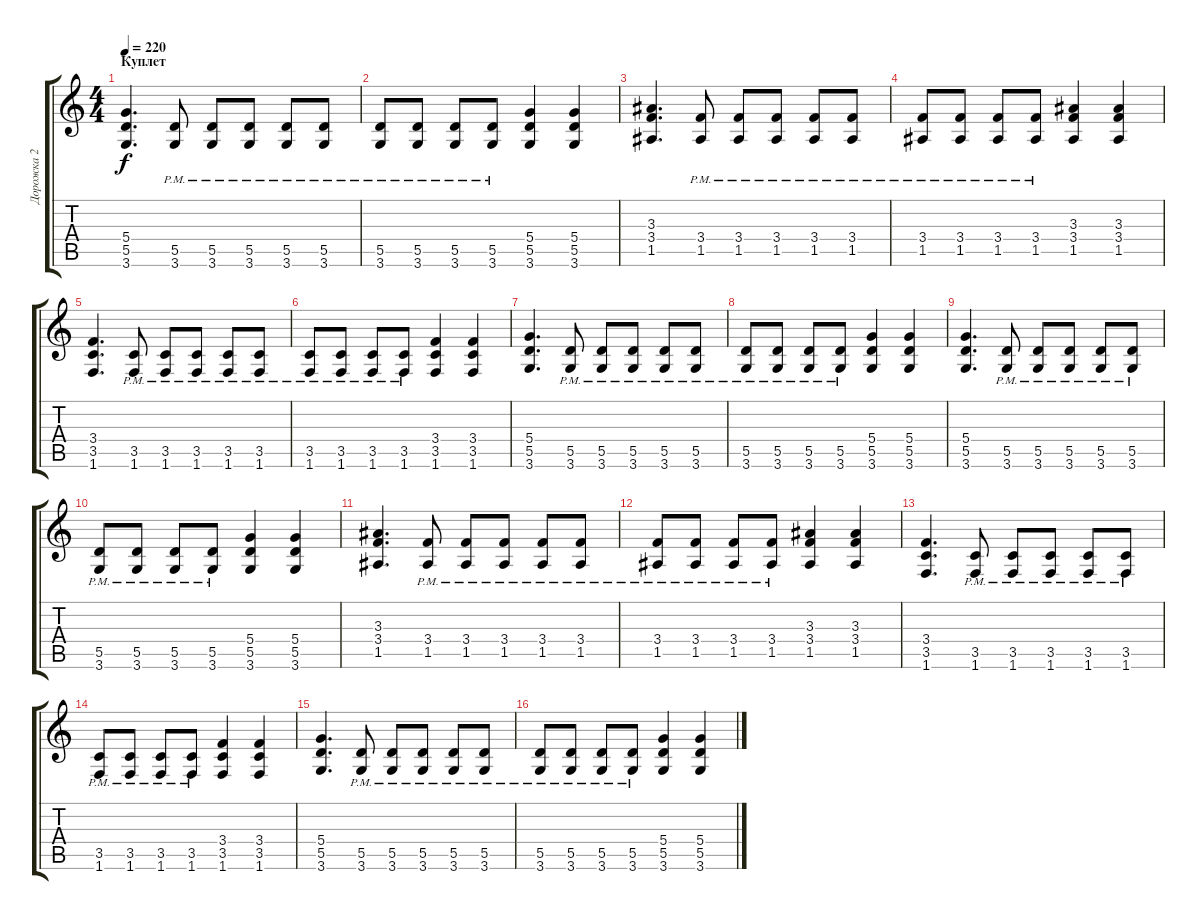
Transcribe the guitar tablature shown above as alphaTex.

\track ("Дорожка 2" "Дорожка 2") {instrument distortionguitar}
\staff {score tabs}
\tuning (E4 B3 G3 D3 A2 E2) {hide}
\ts (4 4)
\section ("" "Куплет")
\tempo 220
\clef g2
\ks c
(5.4 5.5 3.6).4{d dy f} (5.5{pm} 3.6{pm}).8 (5.5{pm} 3.6{pm}).8 (5.5{pm} 3.6{pm}).8 (5.5{pm} 3.6{pm}).8 (5.5{pm} 3.6{pm}).8 |
(5.5{pm} 3.6{pm}).8 (5.5{pm} 3.6{pm}).8 (5.5{pm} 3.6{pm}).8 (5.5{pm} 3.6{pm}).8 (5.4 5.5 3.6).4 (5.4 5.5 3.6).4 |
(3.3 3.4 1.5).4{d} (3.4{pm} 1.5{pm}).8 (3.4{pm} 1.5{pm}).8 (3.4{pm} 1.5{pm}).8 (3.4{pm} 1.5{pm}).8 (3.4{pm} 1.5{pm}).8 |
(3.4{pm} 1.5{pm}).8 (3.4{pm} 1.5{pm}).8 (3.4{pm} 1.5{pm}).8 (3.4{pm} 1.5{pm}).8 (3.3 3.4 1.5).4 (3.3 3.4 1.5).4 |
(3.4 3.5 1.6).4{d} (3.5{pm} 1.6{pm}).8 (3.5{pm} 1.6{pm}).8 (3.5{pm} 1.6{pm}).8 (3.5{pm} 1.6{pm}).8 (3.5{pm} 1.6{pm}).8 |
(3.5{pm} 1.6{pm}).8 (3.5{pm} 1.6{pm}).8 (3.5{pm} 1.6{pm}).8 (3.5{pm} 1.6{pm}).8 (3.4 3.5 1.6).4 (3.4 3.5 1.6).4 |
(5.4 5.5 3.6).4{d} (5.5{pm} 3.6{pm}).8 (5.5{pm} 3.6{pm}).8 (5.5{pm} 3.6{pm}).8 (5.5{pm} 3.6{pm}).8 (5.5{pm} 3.6{pm}).8 |
(5.5{pm} 3.6{pm}).8 (5.5{pm} 3.6{pm}).8 (5.5{pm} 3.6{pm}).8 (5.5{pm} 3.6{pm}).8 (5.4 5.5 3.6).4 (5.4 5.5 3.6).4 |
(5.4 5.5 3.6).4{d} (5.5{pm} 3.6{pm}).8 (5.5{pm} 3.6{pm}).8 (5.5{pm} 3.6{pm}).8 (5.5{pm} 3.6{pm}).8 (5.5{pm} 3.6{pm}).8 |
(5.5{pm} 3.6{pm}).8 (5.5{pm} 3.6{pm}).8 (5.5{pm} 3.6{pm}).8 (5.5{pm} 3.6{pm}).8 (5.4 5.5 3.6).4 (5.4 5.5 3.6).4 |
(3.3 3.4 1.5).4{d} (3.4{pm} 1.5{pm}).8 (3.4{pm} 1.5{pm}).8 (3.4{pm} 1.5{pm}).8 (3.4{pm} 1.5{pm}).8 (3.4{pm} 1.5{pm}).8 |
(3.4{pm} 1.5{pm}).8 (3.4{pm} 1.5{pm}).8 (3.4{pm} 1.5{pm}).8 (3.4{pm} 1.5{pm}).8 (3.3 3.4 1.5).4 (3.3 3.4 1.5).4 |
(3.4 3.5 1.6).4{d} (3.5{pm} 1.6{pm}).8 (3.5{pm} 1.6{pm}).8 (3.5{pm} 1.6{pm}).8 (3.5{pm} 1.6{pm}).8 (3.5{pm} 1.6{pm}).8 |
(3.5{pm} 1.6{pm}).8 (3.5{pm} 1.6{pm}).8 (3.5{pm} 1.6{pm}).8 (3.5{pm} 1.6{pm}).8 (3.4 3.5 1.6).4 (3.4 3.5 1.6).4 |
(5.4 5.5 3.6).4{d} (5.5{pm} 3.6{pm}).8 (5.5{pm} 3.6{pm}).8 (5.5{pm} 3.6{pm}).8 (5.5{pm} 3.6{pm}).8 (5.5{pm} 3.6{pm}).8 |
(5.5{pm} 3.6{pm}).8 (5.5{pm} 3.6{pm}).8 (5.5{pm} 3.6{pm}).8 (5.5{pm} 3.6{pm}).8 (5.4 5.5 3.6).4 (5.4 5.5 3.6).4
